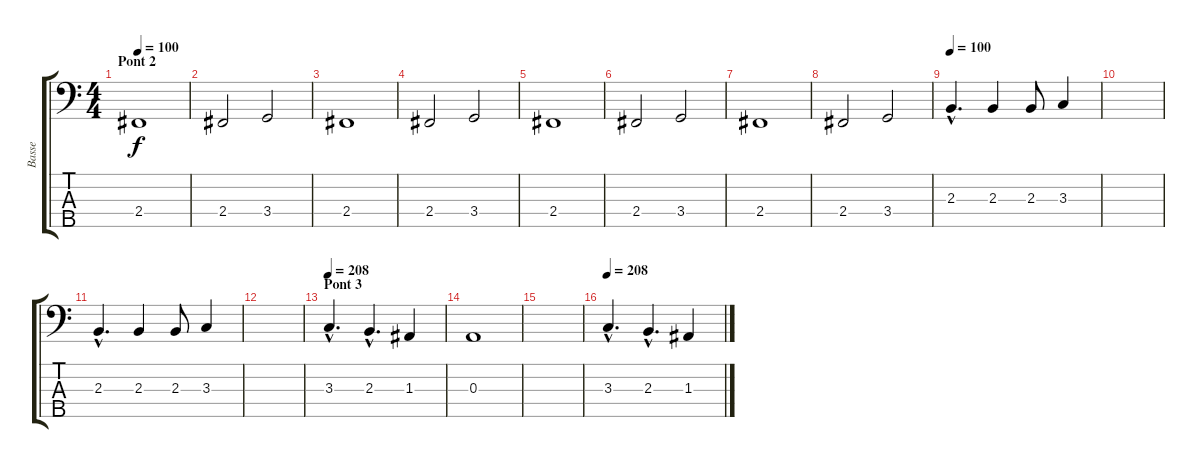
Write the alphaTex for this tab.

\track ("Basse" "Basse") {instrument electricbassfinger}
\staff {score tabs}
\tuning (G2 D2 A1 E1 B0) {hide}
\ts (4 4)
\section ("" "Pont 2")
\tempo 100
\clef f4
\ks c
2.4.1{dy f} |
2.4.2 3.4.2 |
2.4.1 |
2.4.2 3.4.2 |
2.4.1 |
2.4.2 3.4.2 |
2.4.1 |
2.4.2 3.4.2 |
\tempo 100
2.3{hac}.4{d} 2.3.4 2.3.8 3.3.4 |
|
2.3{hac}.4{d} 2.3.4 2.3.8 3.3.4 |
|
\section ("" "Pont 3")
\tempo 208
3.3{hac}.4{d} 2.3{hac}.4{d} 1.3.4 |
0.3.1 |
|
\tempo 208
3.3{hac}.4{d} 2.3{hac}.4{d} 1.3.4
